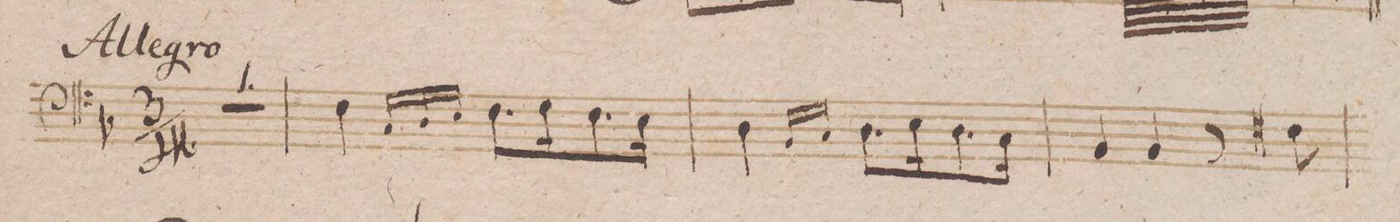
**kern	**dynam
*I"Fagotto 2do	*
*clefF4	*
*k[b-]	*
*met(c)	*
*M4/4	*
*M3/4	*
*k[b-]	*
2.r	.
=14	=14
4F\	.
16qqC/LL	.
16qqD/	.
16qqE/JJ	.
8.F\L	.
16G\K	.
8.F\	.
16E\Jk	.
=15	=15
4D\	.
16qqBB-/LL	.
16qqC/JJ	.
8.D\L	.
16E\K	.
8.D\	.
16C\Jk	.
=16	=16
4BB-/	.
4BB-/	.
8r	.
8F#X\	.
=17	=17
*-	*-
